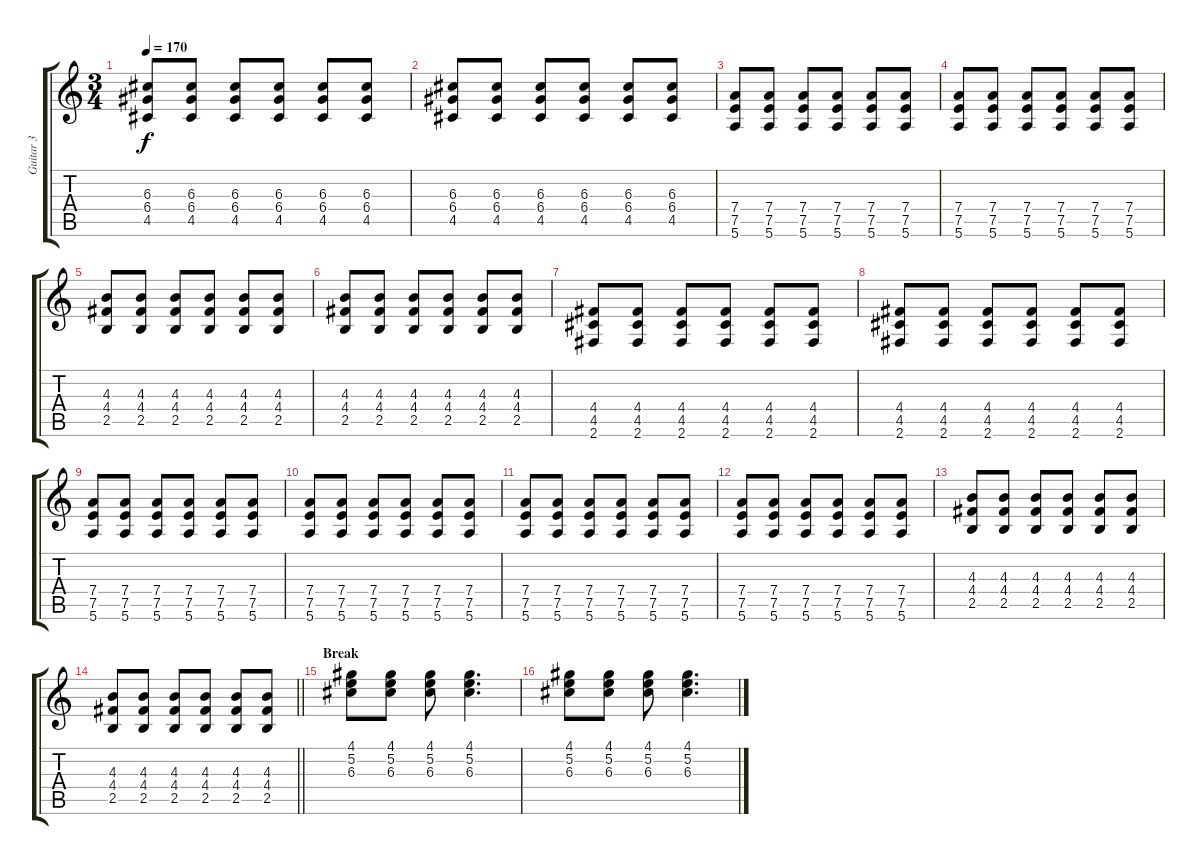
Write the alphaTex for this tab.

\track ("Guitar 3" "Guitar 3") {instrument overdrivenguitar}
\staff {score tabs}
\tuning (E4 B3 G3 D3 A2 E2) {hide}
\ts (3 4)
\tempo 170
\clef g2
\ks c
(6.3 6.4 4.5).8{dy f} (6.3 6.4 4.5).8 (6.3 6.4 4.5).8 (6.3 6.4 4.5).8 (6.3 6.4 4.5).8 (6.3 6.4 4.5).8 |
(6.3 6.4 4.5).8 (6.3 6.4 4.5).8 (6.3 6.4 4.5).8 (6.3 6.4 4.5).8 (6.3 6.4 4.5).8 (6.3 6.4 4.5).8 |
(7.4 7.5 5.6).8 (7.4 7.5 5.6).8 (7.4 7.5 5.6).8 (7.4 7.5 5.6).8 (7.4 7.5 5.6).8 (7.4 7.5 5.6).8 |
(7.4 7.5 5.6).8 (7.4 7.5 5.6).8 (7.4 7.5 5.6).8 (7.4 7.5 5.6).8 (7.4 7.5 5.6).8 (7.4 7.5 5.6).8 |
(4.3 4.4 2.5).8 (4.3 4.4 2.5).8 (4.3 4.4 2.5).8 (4.3 4.4 2.5).8 (4.3 4.4 2.5).8 (4.3 4.4 2.5).8 |
(4.3 4.4 2.5).8 (4.3 4.4 2.5).8 (4.3 4.4 2.5).8 (4.3 4.4 2.5).8 (4.3 4.4 2.5).8 (4.3 4.4 2.5).8 |
(4.4 4.5 2.6).8 (4.4 4.5 2.6).8 (4.4 4.5 2.6).8 (4.4 4.5 2.6).8 (4.4 4.5 2.6).8 (4.4 4.5 2.6).8 |
(4.4 4.5 2.6).8 (4.4 4.5 2.6).8 (4.4 4.5 2.6).8 (4.4 4.5 2.6).8 (4.4 4.5 2.6).8 (4.4 4.5 2.6).8 |
(7.4 7.5 5.6).8 (7.4 7.5 5.6).8 (7.4 7.5 5.6).8 (7.4 7.5 5.6).8 (7.4 7.5 5.6).8 (7.4 7.5 5.6).8 |
(7.4 7.5 5.6).8 (7.4 7.5 5.6).8 (7.4 7.5 5.6).8 (7.4 7.5 5.6).8 (7.4 7.5 5.6).8 (7.4 7.5 5.6).8 |
(7.4 7.5 5.6).8 (7.4 7.5 5.6).8 (7.4 7.5 5.6).8 (7.4 7.5 5.6).8 (7.4 7.5 5.6).8 (7.4 7.5 5.6).8 |
(7.4 7.5 5.6).8 (7.4 7.5 5.6).8 (7.4 7.5 5.6).8 (7.4 7.5 5.6).8 (7.4 7.5 5.6).8 (7.4 7.5 5.6).8 |
(4.3 4.4 2.5).8 (4.3 4.4 2.5).8 (4.3 4.4 2.5).8 (4.3 4.4 2.5).8 (4.3 4.4 2.5).8 (4.3 4.4 2.5).8 |
\barLineRight lightlight
(4.3 4.4 2.5).8 (4.3 4.4 2.5).8 (4.3 4.4 2.5).8 (4.3 4.4 2.5).8 (4.3 4.4 2.5).8 (4.3 4.4 2.5).8 |
\section ("" "Break")
(4.1 5.2 6.3).8 (4.1 5.2 6.3).8 (4.1 5.2 6.3).8 (4.1 5.2 6.3).4{d} |
(4.1 5.2 6.3).8 (4.1 5.2 6.3).8 (4.1 5.2 6.3).8 (4.1 5.2 6.3).4{d}
